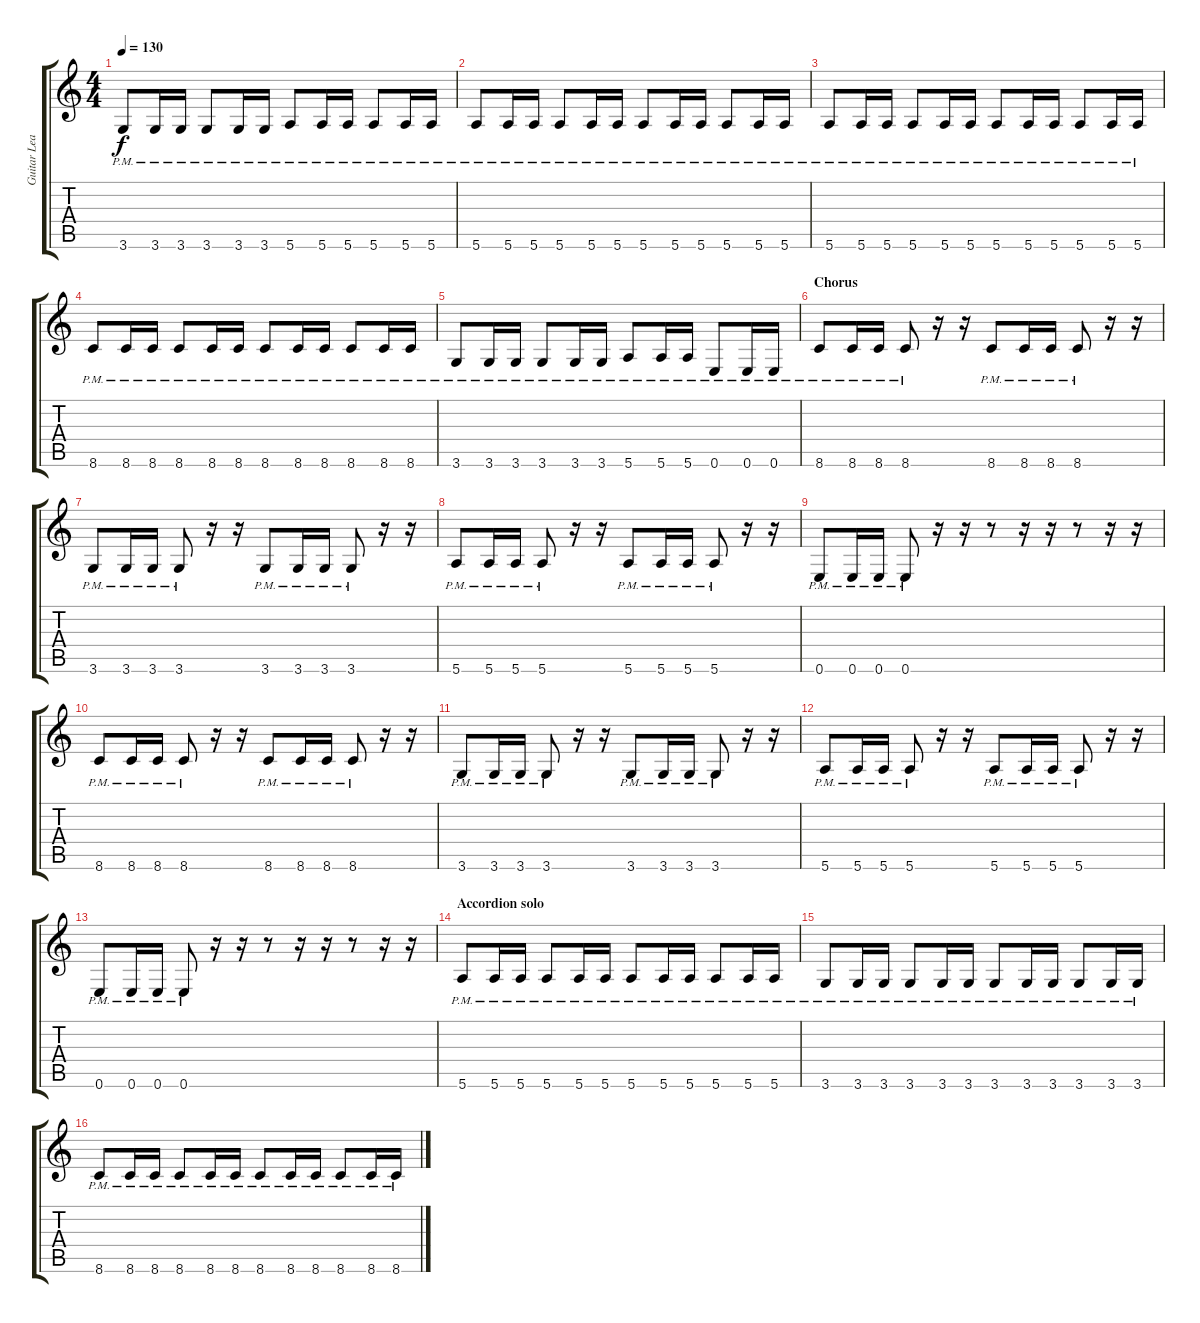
\track ("Guitar Lead" "Guitar Lea") {instrument distortionguitar}
\staff {score tabs}
\tuning (E4 B3 G3 D3 A2 E2) {hide}
\ts (4 4)
\tempo 130
\clef g2
\ks c
3.6{pm}.8{dy f} 3.6{pm}.16 3.6{pm}.16 3.6{pm}.8 3.6{pm}.16 3.6{pm}.16 5.6{pm}.8 5.6{pm}.16 5.6{pm}.16 5.6{pm}.8 5.6{pm}.16 5.6{pm}.16 |
5.6{pm}.8 5.6{pm}.16 5.6{pm}.16 5.6{pm}.8 5.6{pm}.16 5.6{pm}.16 5.6{pm}.8 5.6{pm}.16 5.6{pm}.16 5.6{pm}.8 5.6{pm}.16 5.6{pm}.16 |
5.6{pm}.8 5.6{pm}.16 5.6{pm}.16 5.6{pm}.8 5.6{pm}.16 5.6{pm}.16 5.6{pm}.8 5.6{pm}.16 5.6{pm}.16 5.6{pm}.8 5.6{pm}.16 5.6{pm}.16 |
8.6{pm}.8 8.6{pm}.16 8.6{pm}.16 8.6{pm}.8 8.6{pm}.16 8.6{pm}.16 8.6{pm}.8 8.6{pm}.16 8.6{pm}.16 8.6{pm}.8 8.6{pm}.16 8.6{pm}.16 |
3.6{pm}.8 3.6{pm}.16 3.6{pm}.16 3.6{pm}.8 3.6{pm}.16 3.6{pm}.16 5.6{pm}.8 5.6{pm}.16 5.6{pm}.16 0.6{pm}.8 0.6{pm}.16 0.6{pm}.16 |
\section ("" "Chorus")
8.6{pm}.8 8.6{pm}.16 8.6{pm}.16 8.6{pm}.8 r.16 r.16 8.6{pm}.8 8.6{pm}.16 8.6{pm}.16 8.6{pm}.8 r.16 r.16 |
3.6{pm}.8 3.6{pm}.16 3.6{pm}.16 3.6{pm}.8 r.16 r.16 3.6{pm}.8 3.6{pm}.16 3.6{pm}.16 3.6{pm}.8 r.16 r.16 |
5.6{pm}.8 5.6{pm}.16 5.6{pm}.16 5.6{pm}.8 r.16 r.16 5.6{pm}.8 5.6{pm}.16 5.6{pm}.16 5.6{pm}.8 r.16 r.16 |
0.6{pm}.8 0.6{pm}.16 0.6{pm}.16 0.6{pm}.8 r.16 r.16 r.8 r.16 r.16 r.8 r.16 r.16 |
8.6{pm}.8 8.6{pm}.16 8.6{pm}.16 8.6{pm}.8 r.16 r.16 8.6{pm}.8 8.6{pm}.16 8.6{pm}.16 8.6{pm}.8 r.16 r.16 |
3.6{pm}.8 3.6{pm}.16 3.6{pm}.16 3.6{pm}.8 r.16 r.16 3.6{pm}.8 3.6{pm}.16 3.6{pm}.16 3.6{pm}.8 r.16 r.16 |
5.6{pm}.8 5.6{pm}.16 5.6{pm}.16 5.6{pm}.8 r.16 r.16 5.6{pm}.8 5.6{pm}.16 5.6{pm}.16 5.6{pm}.8 r.16 r.16 |
0.6{pm}.8 0.6{pm}.16 0.6{pm}.16 0.6{pm}.8 r.16 r.16 r.8 r.16 r.16 r.8 r.16 r.16 |
\section ("" "Accordion solo")
5.6{pm}.8 5.6{pm}.16 5.6{pm}.16 5.6{pm}.8 5.6{pm}.16 5.6{pm}.16 5.6{pm}.8 5.6{pm}.16 5.6{pm}.16 5.6{pm}.8 5.6{pm}.16 5.6{pm}.16 |
3.6{pm}.8 3.6{pm}.16 3.6{pm}.16 3.6{pm}.8 3.6{pm}.16 3.6{pm}.16 3.6{pm}.8 3.6{pm}.16 3.6{pm}.16 3.6{pm}.8 3.6{pm}.16 3.6{pm}.16 |
8.6{pm}.8 8.6{pm}.16 8.6{pm}.16 8.6{pm}.8 8.6{pm}.16 8.6{pm}.16 8.6{pm}.8 8.6{pm}.16 8.6{pm}.16 8.6{pm}.8 8.6{pm}.16 8.6{pm}.16
